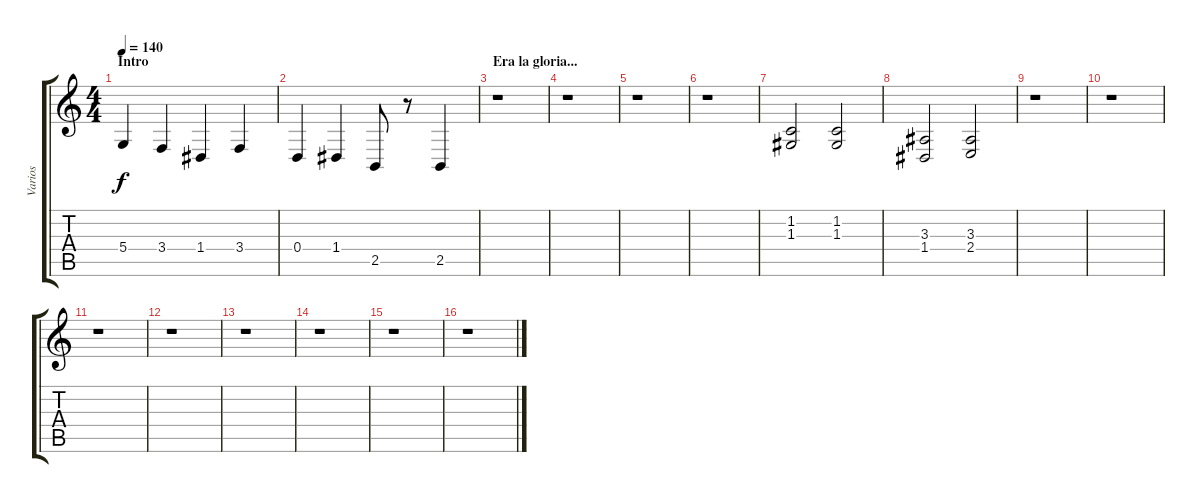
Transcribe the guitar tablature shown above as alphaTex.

\track ("Varios" "Varios") {instrument frenchhorn}
\staff {score tabs}
\tuning (E4 B3 G3 D3 A2 E2) {hide}
\ts (4 4)
\section ("" "Intro")
\tempo 140
\clef g2
\ks c
5.4.4{dy f instrument frenchhorn} 3.4.4 1.4.4 3.4.4 |
0.4.4 1.4.4 2.5.8 r.8 2.5.4 |
\section ("" "Era la gloria...")
r.1 |
r.1 |
r.1 |
r.1 |
(1.2 1.3).2 (1.2 1.3).2 |
(3.3 1.4).2 (3.3 2.4).2 |
r.1 |
r.1 |
r.1 |
r.1 |
r.1 |
r.1 |
r.1 |
r.1
